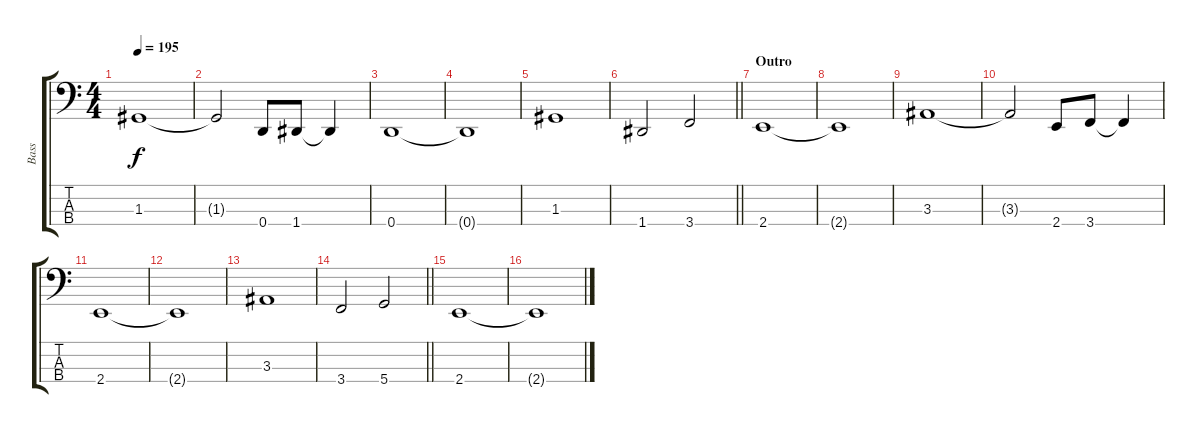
\track ("Bass" "Bass") {instrument electricbassfinger}
\staff {score tabs}
\tuning (F2 C2 G1 D1) {hide}
\ts (4 4)
\tempo 195
\clef f4
\ks c
1.3.1{dy f} |
1.3{t}.2 0.4.8 1.4.8 1.4{t}.4 |
0.4.1 |
0.4{t}.1 |
1.3.1 |
\barLineRight lightlight
1.4.2 3.4.2 |
\section ("" "Outro")
2.4.1 |
2.4{t}.1 |
3.3.1 |
3.3{t}.2 2.4.8 3.4.8 3.4{t}.4 |
2.4.1 |
2.4{t}.1 |
3.3.1 |
\barLineRight lightlight
3.4.2 5.4.2 |
2.4.1 |
2.4{t}.1
